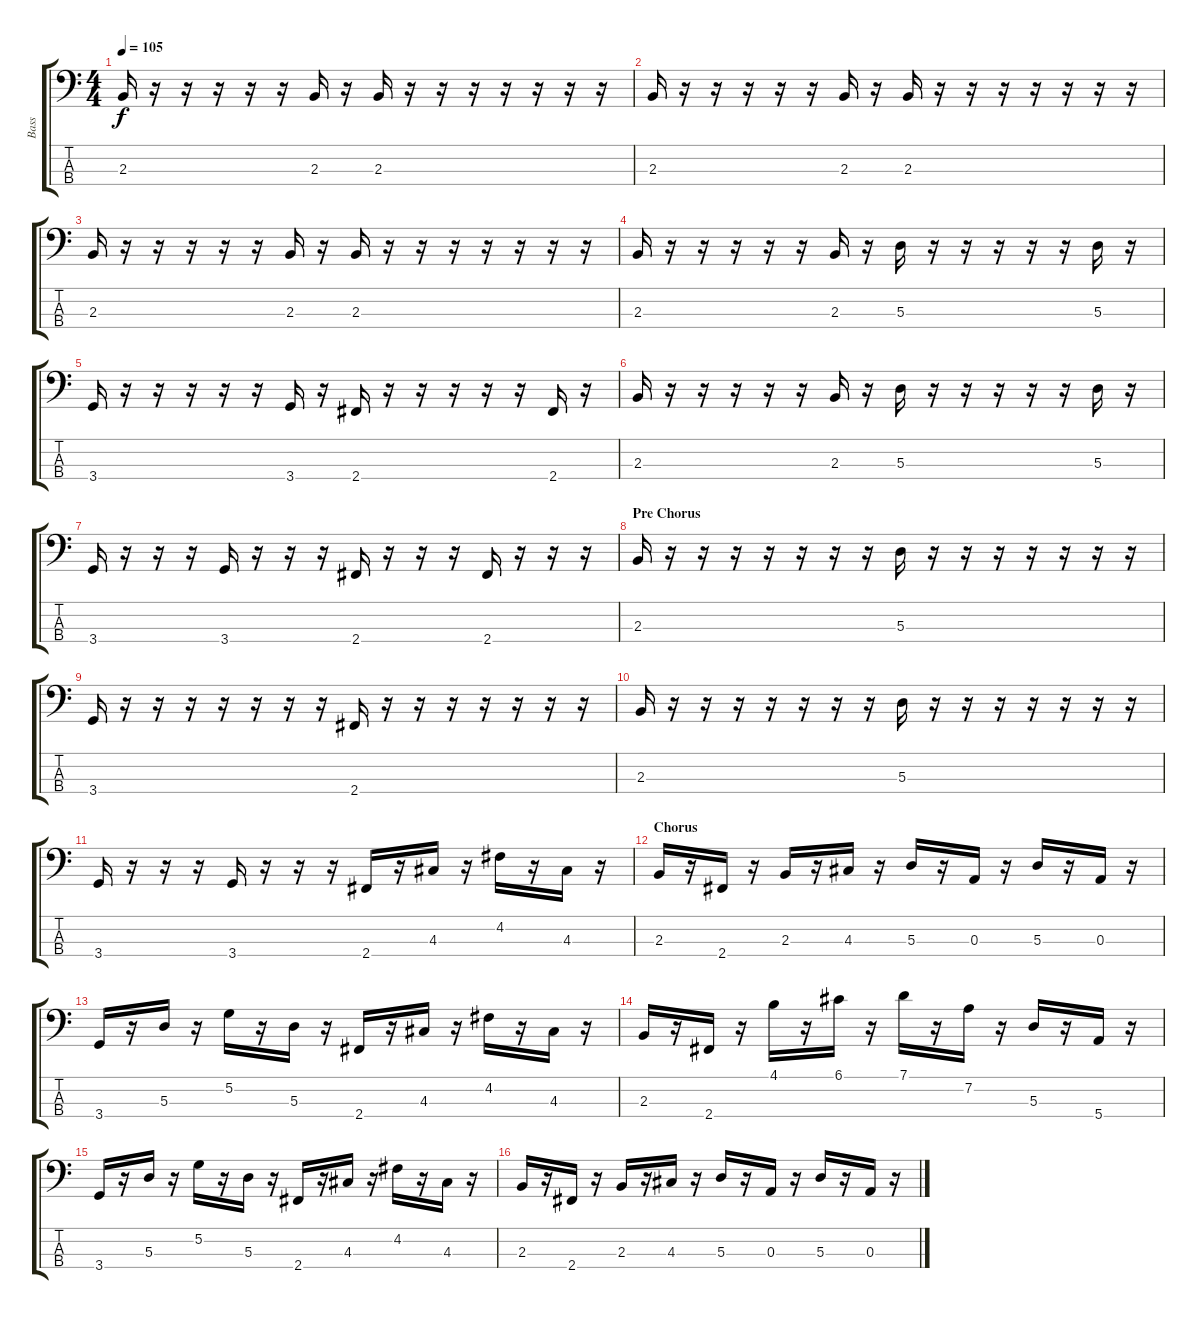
\track ("Bass" "Bass") {instrument electricbassfinger}
\staff {score tabs}
\tuning (G2 D2 A1 E1) {hide}
\ts (4 4)
\tempo 105
\clef f4
\ks c
2.3.16{dy f} r.16 r.16 r.16 r.16 r.16 2.3.16 r.16 2.3.16 r.16 r.16 r.16 r.16 r.16 r.16 r.16 |
2.3.16 r.16 r.16 r.16 r.16 r.16 2.3.16 r.16 2.3.16 r.16 r.16 r.16 r.16 r.16 r.16 r.16 |
2.3.16 r.16 r.16 r.16 r.16 r.16 2.3.16 r.16 2.3.16 r.16 r.16 r.16 r.16 r.16 r.16 r.16 |
2.3.16 r.16 r.16 r.16 r.16 r.16 2.3.16 r.16 5.3.16 r.16 r.16 r.16 r.16 r.16 5.3.16 r.16 |
3.4.16 r.16 r.16 r.16 r.16 r.16 3.4.16 r.16 2.4.16 r.16 r.16 r.16 r.16 r.16 2.4.16 r.16 |
2.3.16 r.16 r.16 r.16 r.16 r.16 2.3.16 r.16 5.3.16 r.16 r.16 r.16 r.16 r.16 5.3.16 r.16 |
3.4.16 r.16 r.16 r.16 3.4.16 r.16 r.16 r.16 2.4.16 r.16 r.16 r.16 2.4.16 r.16 r.16 r.16 |
\section ("" "Pre Chorus")
2.3.16 r.16 r.16 r.16 r.16 r.16 r.16 r.16 5.3.16 r.16 r.16 r.16 r.16 r.16 r.16 r.16 |
3.4.16 r.16 r.16 r.16 r.16 r.16 r.16 r.16 2.4.16 r.16 r.16 r.16 r.16 r.16 r.16 r.16 |
2.3.16 r.16 r.16 r.16 r.16 r.16 r.16 r.16 5.3.16 r.16 r.16 r.16 r.16 r.16 r.16 r.16 |
3.4.16 r.16 r.16 r.16 3.4.16 r.16 r.16 r.16 2.4.16 r.16 4.3.16 r.16 4.2.16 r.16 4.3.16 r.16 |
\section ("" "Chorus")
2.3.16 r.16 2.4.16 r.16 2.3.16 r.16 4.3.16 r.16 5.3.16 r.16 0.3.16 r.16 5.3.16 r.16 0.3.16 r.16 |
3.4.16 r.16 5.3.16 r.16 5.2.16 r.16 5.3.16 r.16 2.4.16 r.16 4.3.16 r.16 4.2.16 r.16 4.3.16 r.16 |
2.3.16 r.16 2.4.16 r.16 4.1.16 r.16 6.1.16 r.16 7.1.16 r.16 7.2.16 r.16 5.3.16 r.16 5.4.16 r.16 |
3.4.16 r.16 5.3.16 r.16 5.2.16 r.16 5.3.16 r.16 2.4.16 r.16 4.3.16 r.16 4.2.16 r.16 4.3.16 r.16 |
2.3.16 r.16 2.4.16 r.16 2.3.16 r.16 4.3.16 r.16 5.3.16 r.16 0.3.16 r.16 5.3.16 r.16 0.3.16 r.16
